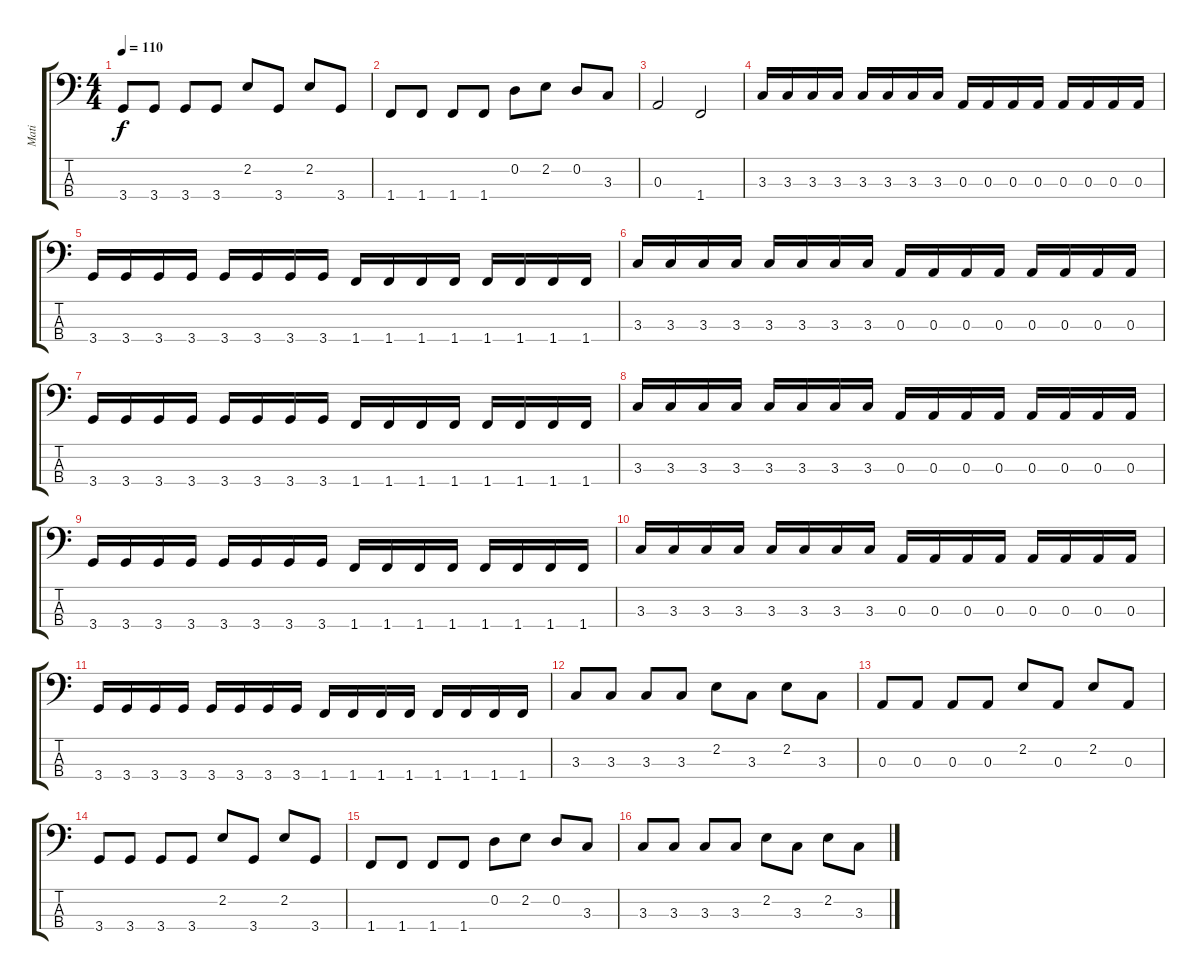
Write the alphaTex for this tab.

\track ("Mati" "Mati") {instrument electricbasspick}
\staff {score tabs}
\tuning (G2 D2 A1 E1) {hide}
\ts (4 4)
\tempo 110
\clef f4
\ks c
3.4.8{dy f} 3.4.8 3.4.8 3.4.8 2.2.8 3.4.8 2.2.8 3.4.8 |
1.4.8 1.4.8 1.4.8 1.4.8 0.2.8 2.2.8 0.2.8 3.3.8 |
0.3.2 1.4.2 |
3.3.16 3.3.16 3.3.16 3.3.16 3.3.16 3.3.16 3.3.16 3.3.16 0.3.16 0.3.16 0.3.16 0.3.16 0.3.16 0.3.16 0.3.16 0.3.16 |
3.4.16 3.4.16 3.4.16 3.4.16 3.4.16 3.4.16 3.4.16 3.4.16 1.4.16 1.4.16 1.4.16 1.4.16 1.4.16 1.4.16 1.4.16 1.4.16 |
3.3.16 3.3.16 3.3.16 3.3.16 3.3.16 3.3.16 3.3.16 3.3.16 0.3.16 0.3.16 0.3.16 0.3.16 0.3.16 0.3.16 0.3.16 0.3.16 |
3.4.16 3.4.16 3.4.16 3.4.16 3.4.16 3.4.16 3.4.16 3.4.16 1.4.16 1.4.16 1.4.16 1.4.16 1.4.16 1.4.16 1.4.16 1.4.16 |
3.3.16 3.3.16 3.3.16 3.3.16 3.3.16 3.3.16 3.3.16 3.3.16 0.3.16 0.3.16 0.3.16 0.3.16 0.3.16 0.3.16 0.3.16 0.3.16 |
3.4.16 3.4.16 3.4.16 3.4.16 3.4.16 3.4.16 3.4.16 3.4.16 1.4.16 1.4.16 1.4.16 1.4.16 1.4.16 1.4.16 1.4.16 1.4.16 |
3.3.16 3.3.16 3.3.16 3.3.16 3.3.16 3.3.16 3.3.16 3.3.16 0.3.16 0.3.16 0.3.16 0.3.16 0.3.16 0.3.16 0.3.16 0.3.16 |
3.4.16 3.4.16 3.4.16 3.4.16 3.4.16 3.4.16 3.4.16 3.4.16 1.4.16 1.4.16 1.4.16 1.4.16 1.4.16 1.4.16 1.4.16 1.4.16 |
3.3.8 3.3.8 3.3.8 3.3.8 2.2.8 3.3.8 2.2.8 3.3.8 |
0.3.8 0.3.8 0.3.8 0.3.8 2.2.8 0.3.8 2.2.8 0.3.8 |
3.4.8 3.4.8 3.4.8 3.4.8 2.2.8 3.4.8 2.2.8 3.4.8 |
1.4.8 1.4.8 1.4.8 1.4.8 0.2.8 2.2.8 0.2.8 3.3.8 |
3.3.8 3.3.8 3.3.8 3.3.8 2.2.8 3.3.8 2.2.8 3.3.8
